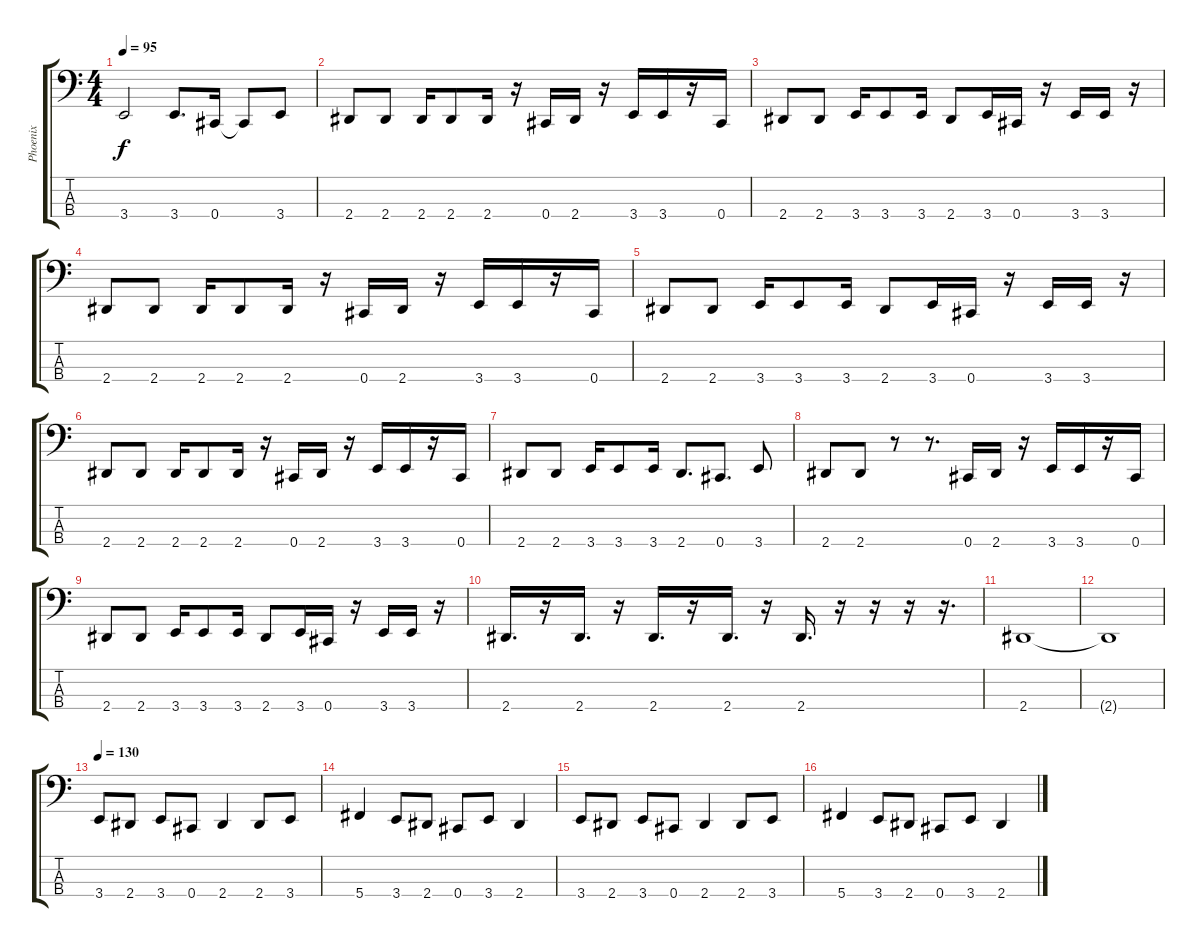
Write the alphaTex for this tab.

\track ("Phoenix" "Phoenix") {instrument electricbassfinger}
\staff {score tabs}
\tuning (Gb2 Db2 Ab1 Db1) {hide}
\ts (4 4)
\tempo 95
\clef f4
\ks c
3.4.2{dy f} 3.4.8{d} 0.4.16 0.4{t}.8 3.4.8 |
2.4.8 2.4.8 2.4.16 2.4.8 2.4.16 r.16 0.4.16 2.4.16 r.16 3.4.16 3.4.16 r.16 0.4.16 |
2.4.8 2.4.8 3.4.16 3.4.8 3.4.16 2.4.8 3.4.16 0.4.16 r.16 3.4.16 3.4.16 r.16 |
2.4.8 2.4.8 2.4.16 2.4.8 2.4.16 r.16 0.4.16 2.4.16 r.16 3.4.16 3.4.16 r.16 0.4.16 |
2.4.8 2.4.8 3.4.16 3.4.8 3.4.16 2.4.8 3.4.16 0.4.16 r.16 3.4.16 3.4.16 r.16 |
2.4.8 2.4.8 2.4.16 2.4.8 2.4.16 r.16 0.4.16 2.4.16 r.16 3.4.16 3.4.16 r.16 0.4.16 |
2.4.8 2.4.8 3.4.16 3.4.8 3.4.16 2.4.8{d} 0.4.8{d} 3.4.8 |
2.4.8 2.4.8 r.8 r.8{d} 0.4.16 2.4.16 r.16 3.4.16 3.4.16 r.16 0.4.16 |
2.4.8 2.4.8 3.4.16 3.4.8 3.4.16 2.4.8 3.4.16 0.4.16 r.16 3.4.16 3.4.16 r.16 |
2.4.16{d} r.16 2.4.16{d} r.16 2.4.16{d} r.16 2.4.16{d} r.16 2.4.16{d} r.16 r.16 r.16 r.16{d} |
2.4.1 |
2.4{t}.1 |
\tempo 130
3.4.8 2.4.8 3.4.8 0.4.8 2.4.4 2.4.8 3.4.8 |
5.4.4 3.4.8 2.4.8 0.4.8 3.4.8 2.4.4 |
3.4.8 2.4.8 3.4.8 0.4.8 2.4.4 2.4.8 3.4.8 |
5.4.4 3.4.8 2.4.8 0.4.8 3.4.8 2.4.4
